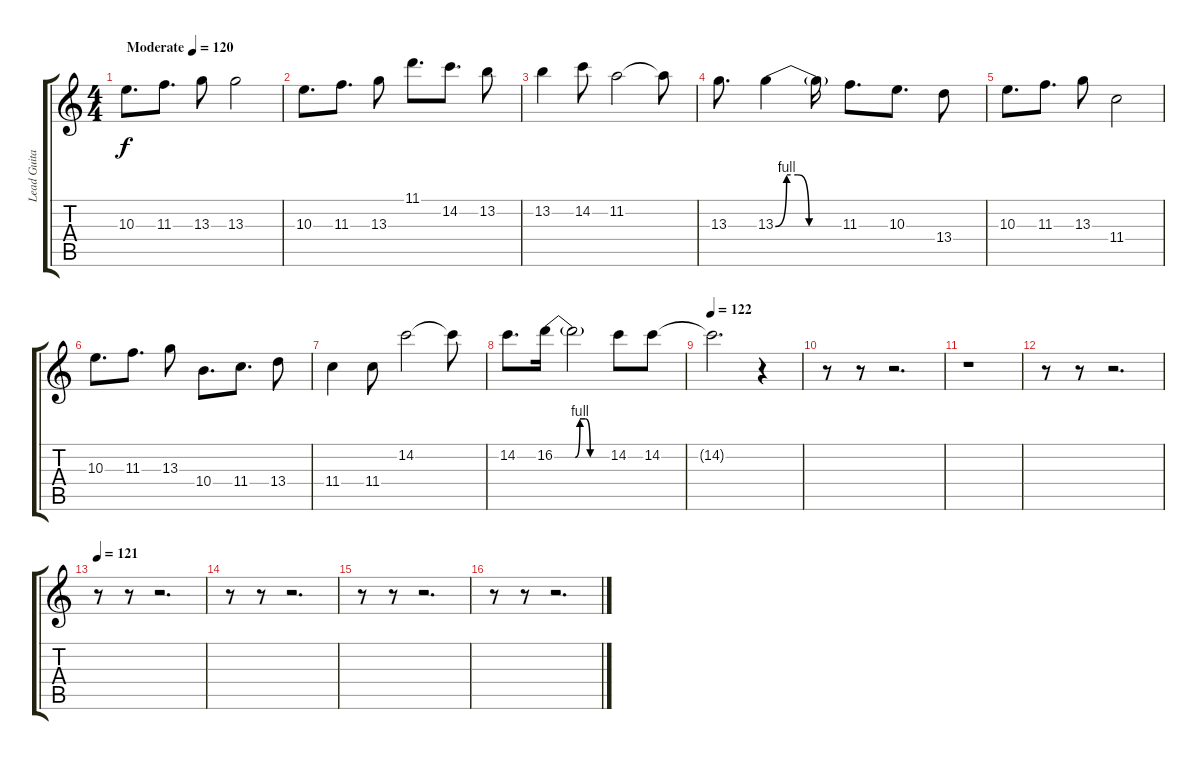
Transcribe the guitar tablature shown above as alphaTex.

\track ("Lead Guitar" "Lead Guita") {instrument overdrivenguitar}
\staff {score tabs}
\tuning (Eb4 Bb3 Gb3 Db3 Ab2 Eb2) {hide}
\ts (4 4)
\tempo (120 "Moderate")
\clef g2
\ks c
10.3.8{d dy f instrument overdrivenguitar} 11.3.8{d} 13.3.8 13.3.2 |
10.3.8{d} 11.3.8{d} 13.3.8 11.1.8{d} 14.2.8{d} 13.2.8 |
13.2.4 14.2.8 11.2.2 11.2{t}.8 |
13.3.8{d} 13.3{be (custom 0 0 10 4 20 4 30 0 60 0)}.4 13.3{t}.16 11.3.8{d} 10.3.8{d} 13.4.8 |
10.3.8{d} 11.3.8{d} 13.3.8 11.4.2 |
10.3.8{d} 11.3.8{d} 13.3.8 10.4.8{d} 11.4.8{d} 13.4.8 |
11.4.4 11.4.8 14.2.2 14.2{t}.8 |
14.2.8{d} 16.2{be (custom 0 0 22 0 27 4 33 4 38 0 60 0)}.16 16.2{t}.2 14.2.8 14.2.8 |
\tempo 122
14.2{t}.2{d} r.4 |
r.8 r.8 r.2{d} |
r.1 |
r.8 r.8 r.2{d} |
\tempo 121
r.8 r.8 r.2{d} |
r.8 r.8 r.2{d} |
r.8 r.8 r.2{d} |
r.8 r.8 r.2{d}
